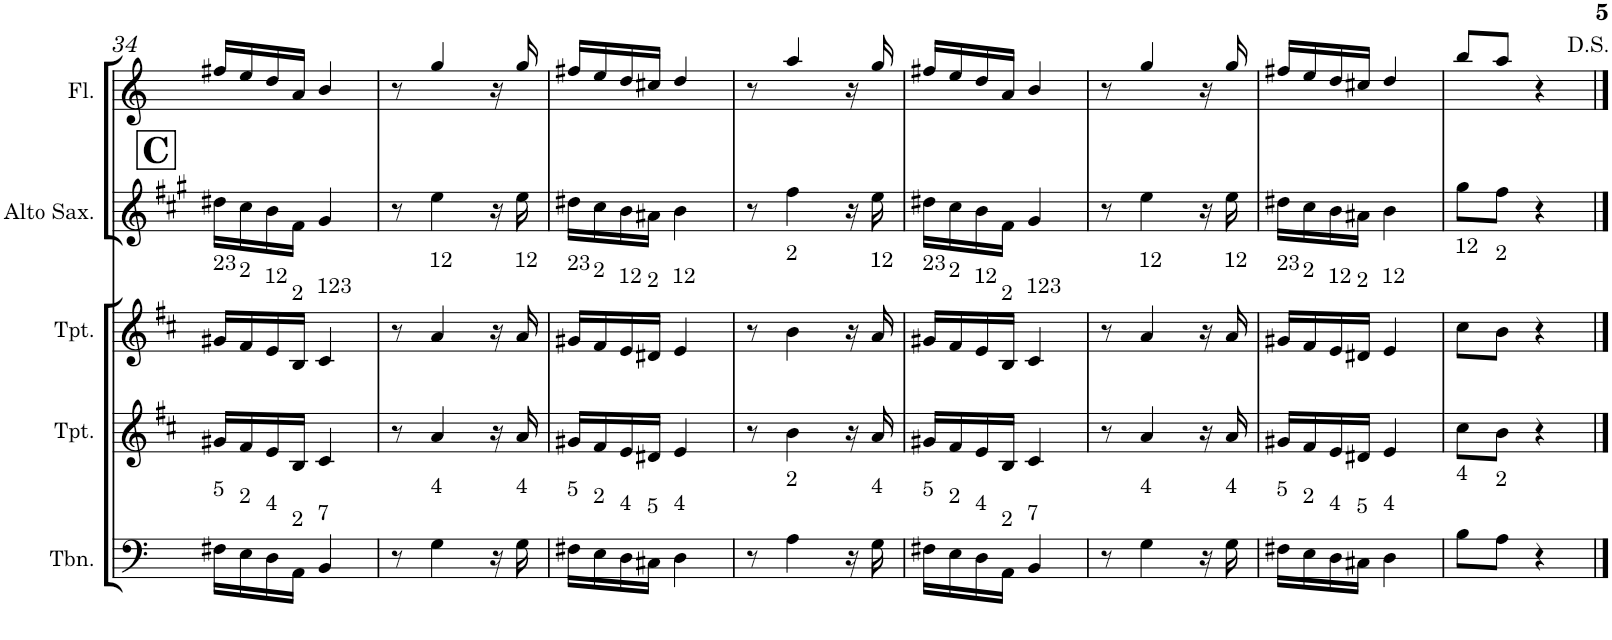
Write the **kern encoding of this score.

**kern	**kern	**kern	**kern	**kern
*part5	*part4	*part3	*part2	*part1
*staff5	*staff4	*staff3	*staff2	*staff1
*I"C clavF	*I"Bb	*I"Bb - Pirata	*I"Eb	*I"C clavG
!!LO:PB:g=z
*clefF4	*clefG2	*clefG2	*clefG2	*clefG2
*	*Trd1c2	*Trd1c2	*Trd5c9	*
*k[]	*k[f#c#]	*k[f#c#]	*k[f#c#g#]	*k[]
*M2/4	*M2/4	*M2/4	*M2/4	*M2/4
!!LO:REH:place=s1:b:B:cj:fs=18.5691:t=C
=34	=34	=34	=34	=34
!	!	!LO:TX:a:t=23	!	!
!LO:TX:a:t=5	!	!	!	!
16F#X\LL	16g#X/LL	16g#X/LL	16dd#X\LL	16ff#X/LL
!	!	!LO:TX:a:t=2	!	!
!LO:TX:a:t=2	!	!	!	!
16E\	16f#/	16f#/	16cc#\	16ee/
!	!	!LO:TX:a:t=12	!	!
!LO:TX:a:t=4	!	!	!	!
16D\	16e/	16e/	16b\	16dd/
!	!	!LO:TX:a:t=2	!	!
!LO:TX:a:t=2	!	!	!	!
16AA\JJ	16B/JJ	16B/JJ	16f#\JJ	16a/JJ
!	!	!LO:TX:a:t=123	!	!
!LO:TX:a:t=7	!	!	!	!
4BB/	4c#/	4c#/	4g#/	4b/
=35	=35	=35	=35	=35
8r	8r	8r	8r	8r
!	!	!LO:TX:a:t=12	!	!
!LO:TX:a:t=4	!	!	!	!
4G\	4a/	4a/	4ee\	4gg/
16r	16r	16r	16r	16r
!	!	!LO:TX:a:t=12	!	!
!LO:TX:a:t=4	!	!	!	!
16G\	16a/	16a/	16ee\	16gg/
=36	=36	=36	=36	=36
!	!	!LO:TX:a:t=23	!	!
!LO:TX:a:t=5	!	!	!	!
16F#X\LL	16g#X/LL	16g#X/LL	16dd#X\LL	16ff#X/LL
!	!	!LO:TX:a:t=2	!	!
!LO:TX:a:t=2	!	!	!	!
16E\	16f#/	16f#/	16cc#\	16ee/
!	!	!LO:TX:a:t=12	!	!
!LO:TX:a:t=4	!	!	!	!
16D\	16e/	16e/	16b\	16dd/
!	!	!LO:TX:a:t=2	!	!
!LO:TX:a:t=5	!	!	!	!
16C#X\JJ	16d#X/JJ	16d#X/JJ	16a#X\JJ	16cc#X/JJ
!	!	!LO:TX:a:t=12	!	!
!LO:TX:a:t=4	!	!	!	!
4D\	4e/	4e/	4b\	4dd/
=37	=37	=37	=37	=37
8r	8r	8r	8r	8r
!	!	!LO:TX:a:t=2	!	!
!LO:TX:a:t=2	!	!	!	!
4A\	4b\	4b\	4ff#\	4aa/
16r	16r	16r	16r	16r
!	!	!LO:TX:a:t=12	!	!
!LO:TX:a:t=4	!	!	!	!
16G\	16a/	16a/	16ee\	16gg/
=38	=38	=38	=38	=38
!	!	!LO:TX:a:t=23	!	!
!LO:TX:a:t=5	!	!	!	!
16F#X\LL	16g#X/LL	16g#X/LL	16dd#X\LL	16ff#X/LL
!	!	!LO:TX:a:t=2	!	!
!LO:TX:a:t=2	!	!	!	!
16E\	16f#/	16f#/	16cc#\	16ee/
!	!	!LO:TX:a:t=12	!	!
!LO:TX:a:t=4	!	!	!	!
16D\	16e/	16e/	16b\	16dd/
!	!	!LO:TX:a:t=2	!	!
!LO:TX:a:t=2	!	!	!	!
16AA\JJ	16B/JJ	16B/JJ	16f#\JJ	16a/JJ
!	!	!LO:TX:a:t=123	!	!
!LO:TX:a:t=7	!	!	!	!
4BB/	4c#/	4c#/	4g#/	4b/
=39	=39	=39	=39	=39
8r	8r	8r	8r	8r
!	!	!LO:TX:a:t=12	!	!
!LO:TX:a:t=4	!	!	!	!
4G\	4a/	4a/	4ee\	4gg/
16r	16r	16r	16r	16r
!	!	!LO:TX:a:t=12	!	!
!LO:TX:a:t=4	!	!	!	!
16G\	16a/	16a/	16ee\	16gg/
=40	=40	=40	=40	=40
!	!	!LO:TX:a:t=23	!	!
!LO:TX:a:t=5	!	!	!	!
16F#X\LL	16g#X/LL	16g#X/LL	16dd#X\LL	16ff#X/LL
!	!	!LO:TX:a:t=2	!	!
!LO:TX:a:t=2	!	!	!	!
16E\	16f#/	16f#/	16cc#\	16ee/
!	!	!LO:TX:a:t=12	!	!
!LO:TX:a:t=4	!	!	!	!
16D\	16e/	16e/	16b\	16dd/
!	!	!LO:TX:a:t=2	!	!
!LO:TX:a:t=5	!	!	!	!
16C#X\JJ	16d#X/JJ	16d#X/JJ	16a#X\JJ	16cc#X/JJ
!	!	!LO:TX:a:t=12	!	!
!LO:TX:a:t=4	!	!	!	!
4D\	4e/	4e/	4b\	4dd/
=41	=41	=41	=41	=41
!	!	!LO:TX:a:t=12	!	!
!LO:TX:a:t=4	!	!	!	!
8B\L	8cc#\L	8cc#\L	8gg#\L	8bb/L
!	!	!LO:TX:a:t=2	!	!
!LO:TX:a:t=2	!	!	!	!
8A\J	8b\J	8b\J	8ff#\J	8aa/J
4r	4r	4r	4r	4r
==	==	==	==	==
*-	*-	*-	*-	*-
